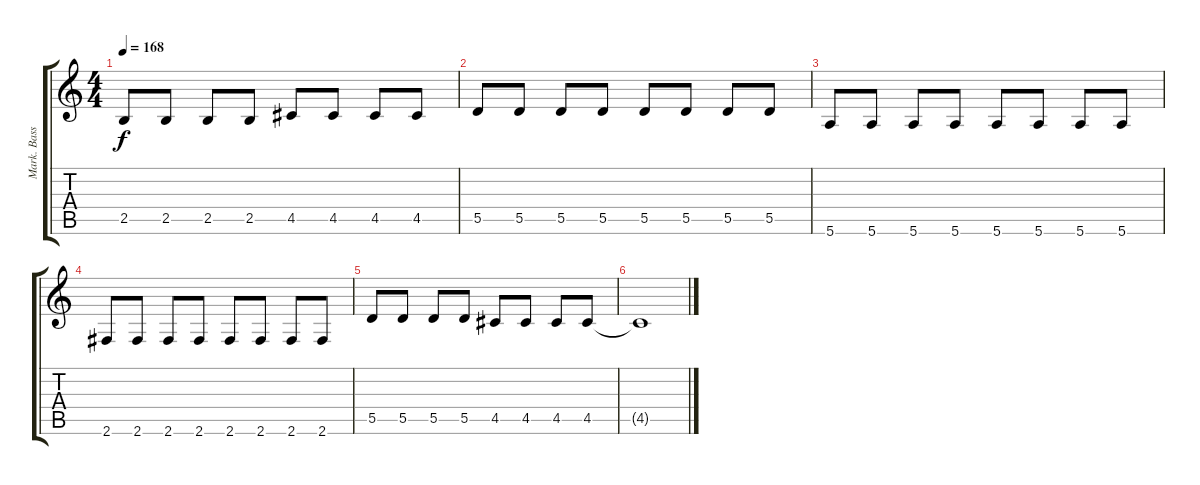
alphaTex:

\track ("Mark. Bass" "Mark. Bass") {instrument electricbasspick}
\staff {score tabs}
\tuning (E4 B3 G3 D3 A2 E2) {hide}
\ts (4 4)
\tempo 168
\clef g2
\ks c
2.5.8{dy f} 2.5.8 2.5.8 2.5.8 4.5.8 4.5.8 4.5.8 4.5.8 |
5.5.8 5.5.8 5.5.8 5.5.8 5.5.8 5.5.8 5.5.8 5.5.8 |
5.6.8 5.6.8 5.6.8 5.6.8 5.6.8 5.6.8 5.6.8 5.6.8 |
2.6.8 2.6.8 2.6.8 2.6.8 2.6.8 2.6.8 2.6.8 2.6.8 |
5.5.8 5.5.8 5.5.8 5.5.8 4.5.8 4.5.8 4.5.8 4.5.8 |
4.5{t}.1
